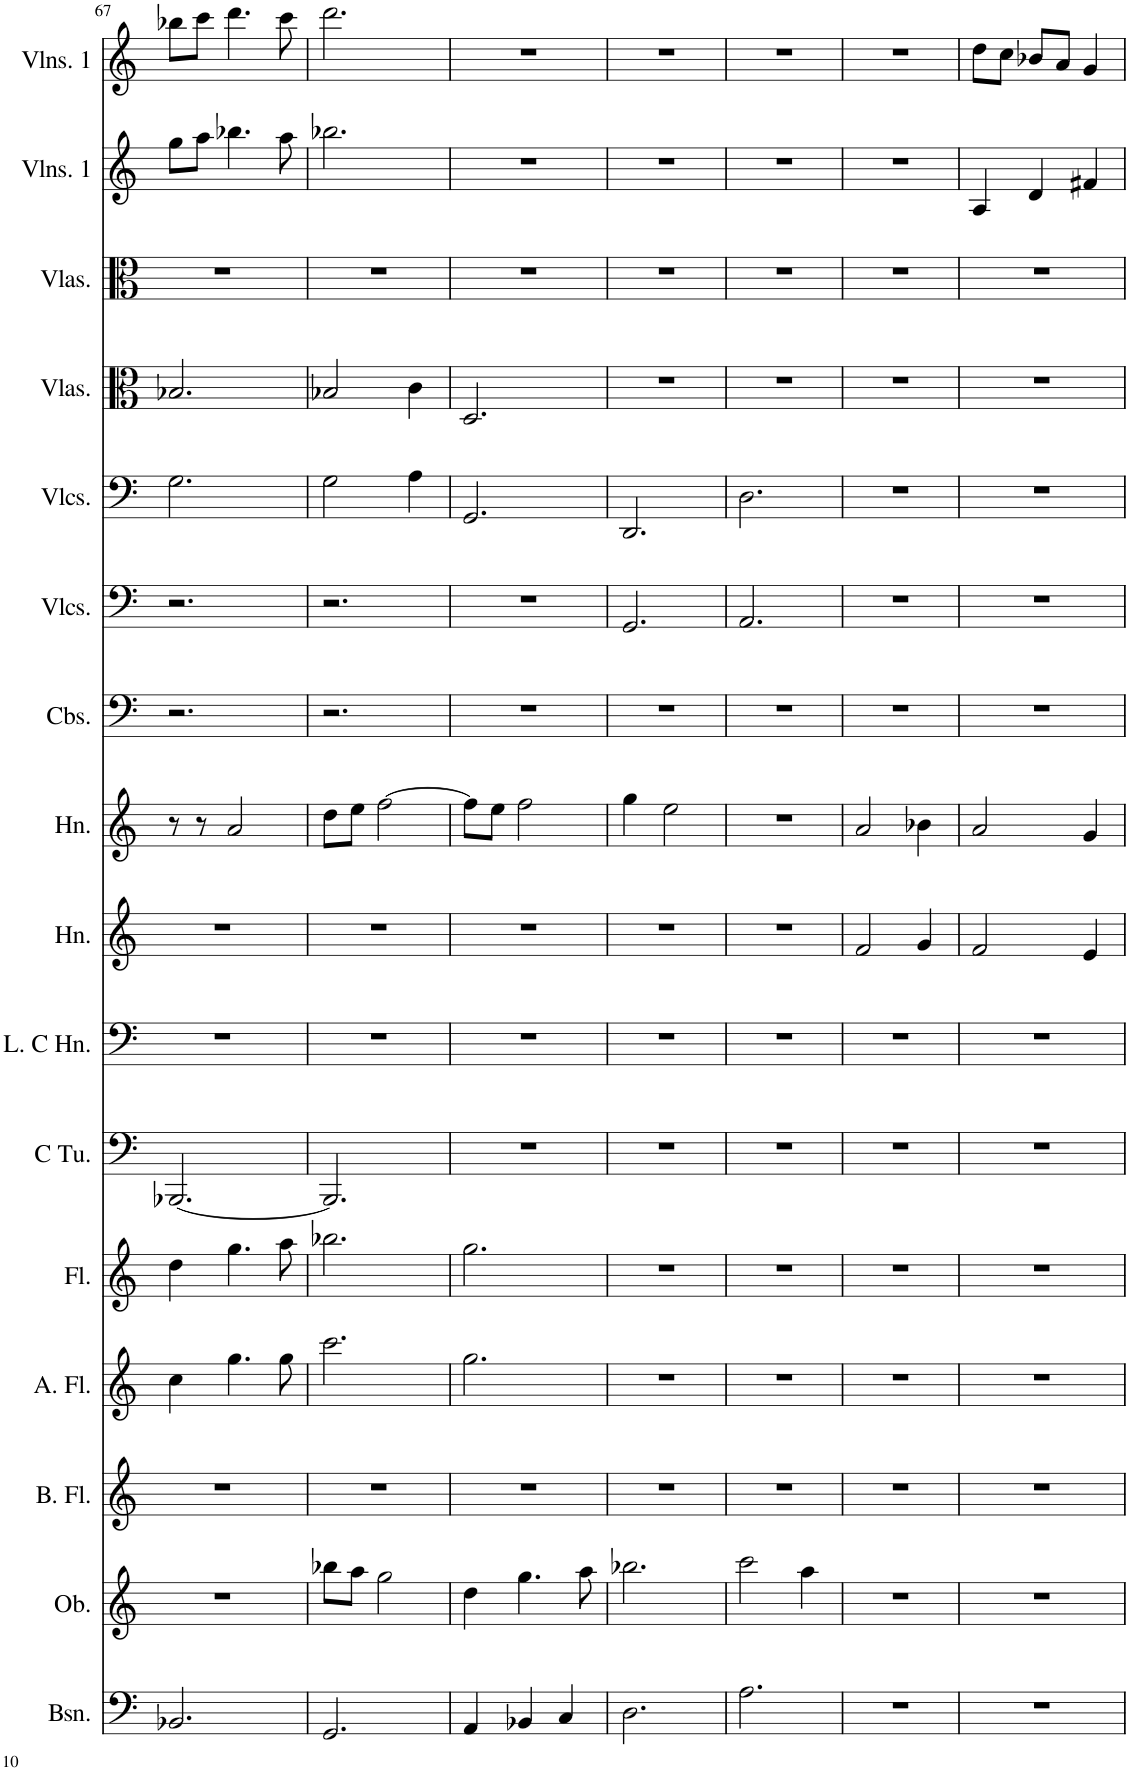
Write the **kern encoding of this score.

**kern	**kern	**kern	**kern	**kern	**kern	**kern	**kern	**kern	**kern	**kern	**kern	**kern	**kern	**kern	**kern
*part16	*part15	*part14	*part13	*part12	*part11	*part10	*part9	*part8	*part7	*part6	*part5	*part4	*part3	*part2	*part1
*staff16	*staff15	*staff14	*staff13	*staff12	*staff11	*staff10	*staff9	*staff8	*staff7	*staff6	*staff5	*staff4	*staff3	*staff2	*staff1
*I"Basson	*I"Oboe	*I"Bass Flute	*I"Alto Flute	*I"Flute	*I"C Tuba	*I"Low C Horn	*I"Horn	*I"Horn	*I"Contrabasses	*I"Violoncellos	*I"Violoncellos	*I"Violas	*I"Violas	*I"Violins 1	*I"Violins 1
*I'Bsn.	*I'Ob.	*I'B. Fl.	*I'A. Fl.	*I'Fl.	*I'C Tu.	*I'L. C Hn.	*I'Hn.	*I'Hn.	*I'Cbs.	*I'Vlcs.	*I'Vlcs.	*I'Vlas.	*I'Vlas.	*I'Vlns. 1	*I'Vlns. 1
!!LO:PB:g=z
*clefF4	*clefG2	*clefG2	*clefG2	*clefG2	*clefF4	*clefF4	*clefG2	*clefG2	*clefF4	*clefF4	*clefF4	*clefC3	*clefC3	*clefG2	*clefG2
*	*	*Trd7c12	*Trd3c5	*	*	*Trd4c7	*Trd4c7	*Trd4c7	*Trd7c12	*	*	*	*	*	*
*k[]	*k[]	*k[]	*k[]	*k[]	*k[]	*k[]	*k[]	*k[]	*k[]	*k[]	*k[]	*k[]	*k[]	*k[]	*k[]
*M3/4	*M3/4	*M3/4	*M3/4	*M3/4	*M3/4	*M3/4	*M3/4	*M3/4	*M3/4	*M3/4	*M3/4	*M3/4	*M3/4	*M3/4	*M3/4
=67	=67	=67	=67	=67	=67	=67	=67	=67	=67	=67	=67	=67	=67	=67	=67
2.BB-X/	2.r	2.r	4cc\	4dd\	[2.BBB-X/	2.r	2.r	8r	2.r	2.r	2.G\	2.B-X/	2.r	8gg\L	8bb-X\L
.	.	.	.	.	.	.	.	8r	.	.	.	.	.	8aa\J	8ccc\J
.	.	.	4.gg\	4.gg\	.	.	.	2a/	.	.	.	.	.	4.bb-X\	4.ddd\
.	.	.	8gg\	8aa\	.	.	.	.	.	.	.	.	.	8aa\	8ccc\
=68	=68	=68	=68	=68	=68	=68	=68	=68	=68	=68	=68	=68	=68	=68	=68
2.GG/	8bb-X\L	2.r	2.ccc\	2.bb-X\	2.BBB-/]	2.r	2.r	8dd\L	2.r	2.r	2G\	2B-X/	2.r	2.bb-X\	2.ddd\
.	8aa\J	.	.	.	.	.	.	8ee\J	.	.	.	.	.	.	.
.	2gg\	.	.	.	.	.	.	[2ff\	.	.	.	.	.	.	.
.	.	.	.	.	.	.	.	.	.	.	4A\	4c\	.	.	.
=69	=69	=69	=69	=69	=69	=69	=69	=69	=69	=69	=69	=69	=69	=69	=69
4AA/	4dd\	2.r	2.gg\	2.gg\	2.r	2.r	2.r	8ff\L]	2.r	2.r	2.GG/	2.D/	2.r	2.r	2.r
.	.	.	.	.	.	.	.	8ee\J	.	.	.	.	.	.	.
4BB-X/	4.gg\	.	.	.	.	.	.	2ff\	.	.	.	.	.	.	.
4C/	.	.	.	.	.	.	.	.	.	.	.	.	.	.	.
.	8aa\	.	.	.	.	.	.	.	.	.	.	.	.	.	.
=70	=70	=70	=70	=70	=70	=70	=70	=70	=70	=70	=70	=70	=70	=70	=70
2.D\	2.bb-X\	2.r	2.r	2.r	2.r	2.r	2.r	4gg\	2.r	2.GG/	2.DD/	2.r	2.r	2.r	2.r
.	.	.	.	.	.	.	.	2ee\	.	.	.	.	.	.	.
=71	=71	=71	=71	=71	=71	=71	=71	=71	=71	=71	=71	=71	=71	=71	=71
2.A\	2ccc\	2.r	2.r	2.r	2.r	2.r	2.r	2.r	2.r	2.AA/	2.D\	2.r	2.r	2.r	2.r
.	4aa\	.	.	.	.	.	.	.	.	.	.	.	.	.	.
=72	=72	=72	=72	=72	=72	=72	=72	=72	=72	=72	=72	=72	=72	=72	=72
2.r	2.r	2.r	2.r	2.r	2.r	2.r	2f/	2a/	2.r	2.r	2.r	2.r	2.r	2.r	2.r
.	.	.	.	.	.	.	4g/	4b-X\	.	.	.	.	.	.	.
=73	=73	=73	=73	=73	=73	=73	=73	=73	=73	=73	=73	=73	=73	=73	=73
2.r	2.r	2.r	2.r	2.r	2.r	2.r	2f/	2a/	2.r	2.r	2.r	2.r	2.r	4A/	8dd\L
.	.	.	.	.	.	.	.	.	.	.	.	.	.	.	8cc\J
.	.	.	.	.	.	.	.	.	.	.	.	.	.	4d/	8b-X/L
.	.	.	.	.	.	.	.	.	.	.	.	.	.	.	8a/J
.	.	.	.	.	.	.	4e/	4g/	.	.	.	.	.	4f#X/	4g/
=	=	=	=	=	=	=	=	=	=	=	=	=	=	=	=
*-	*-	*-	*-	*-	*-	*-	*-	*-	*-	*-	*-	*-	*-	*-	*-
